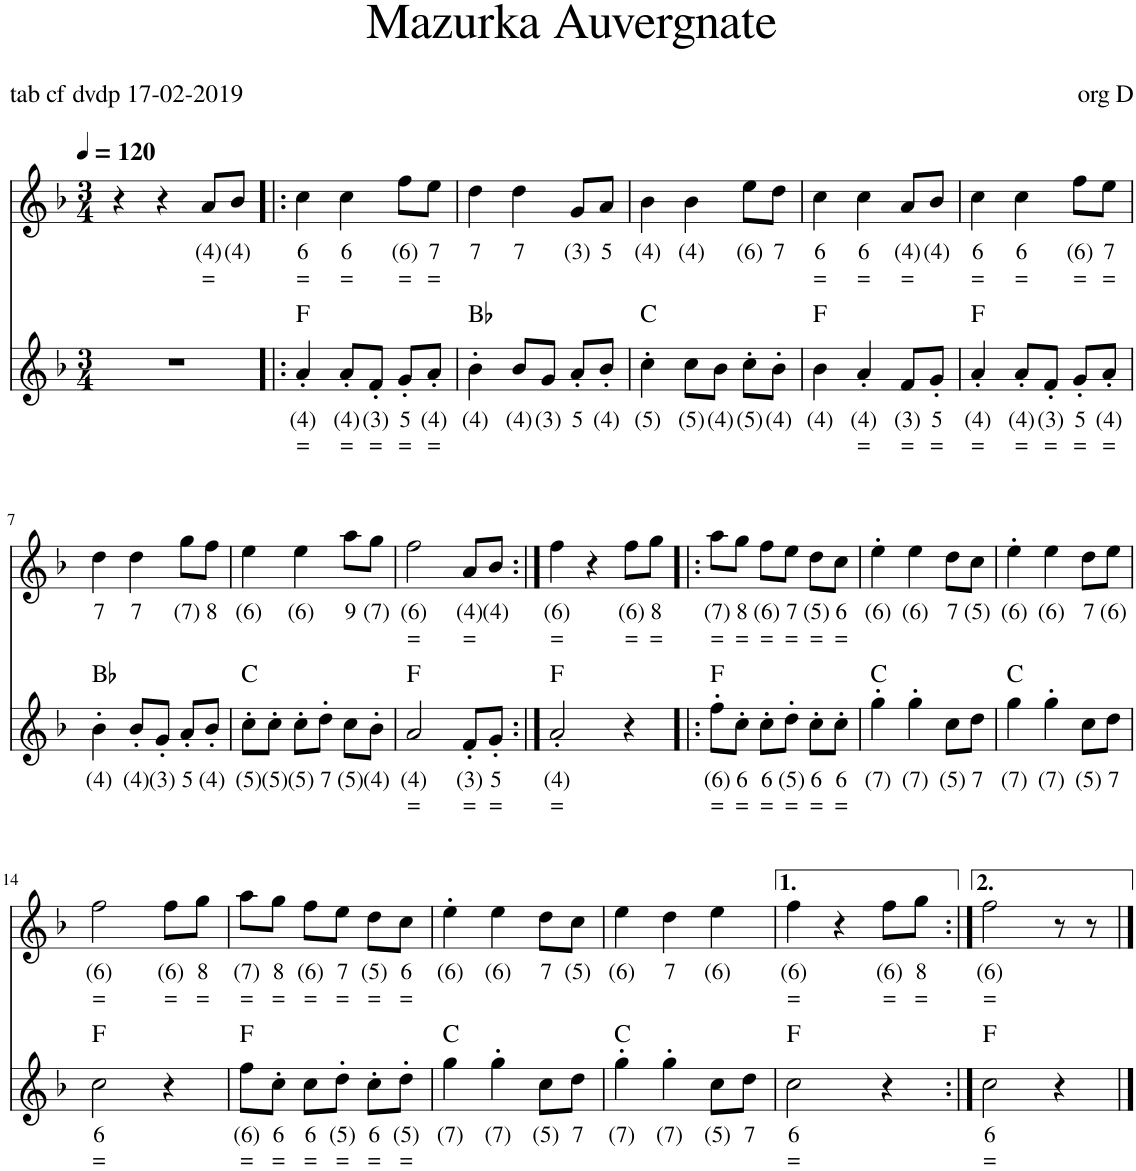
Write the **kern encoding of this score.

**kern	**text	**text	**harte	**kern	**text	**text
*part2	*part2	*part2	*part2	*part1	*part1	*part1
*staff2	*staff2	*staff2	*	*staff1	*staff1	*staff1
*I"Piano, Scarlett 2i4 USB	*	*	*	*I"Stem	*	*
*clefG2	*	*	*	*clefG2	*	*
*k[b-]	*	*	*	*k[b-]	*	*
*M3/4	*	*	*	*M3/4	*	*
*MM120	*	*	*	*MM120	*	*
=1	=1	=1	=1	=1	=1	=1
2.r	.	.	.	4r	.	.
.	.	.	.	4r	.	.
!	!	!	!	!	!LO:LY:b	!LO:LY:b
.	.	.	.	8a/L	(4)	=
!	!	!	!	!	!LO:LY:b	!
.	.	.	.	8b-/J	(4)	.
=2!|:	=2!|:	=2!|:	=2!|:	=2!|:	=2!|:	=2!|:
!	!LO:LY:b	!LO:LY:b	!	!	!LO:LY:b	!LO:LY:b
4a'/	(4)	=	F:maj	4cc\	6	=
!	!LO:LY:b	!LO:LY:b	!	!	!LO:LY:b	!LO:LY:b
8a'/L	(4)	=	.	4cc\	6	=
!	!LO:LY:b	!LO:LY:b	!	!	!	!
8f'/J	(3)	=	.	.	.	.
!	!LO:LY:b	!LO:LY:b	!	!	!LO:LY:b	!LO:LY:b
8g'/L	5	=	.	8ff\L	(6)	=
!	!LO:LY:b	!LO:LY:b	!	!	!LO:LY:b	!LO:LY:b
8a'/J	(4)	=	.	8ee\J	7	=
=3	=3	=3	=3	=3	=3	=3
!	!LO:LY:b	!	!	!	!LO:LY:b	!
4b-'\	(4)	.	Bb:maj	4dd\	7	.
!	!LO:LY:b	!	!	!	!LO:LY:b	!
8b-/L	(4)	.	.	4dd\	7	.
!	!LO:LY:b	!	!	!	!	!
8g/J	(3)	.	.	.	.	.
!	!LO:LY:b	!	!	!	!LO:LY:b	!
8a'/L	5	.	.	8g/L	(3)	.
!	!LO:LY:b	!	!	!	!LO:LY:b	!
8b-'/J	(4)	.	.	8a/J	5	.
=4	=4	=4	=4	=4	=4	=4
!	!LO:LY:b	!	!	!	!LO:LY:b	!
4cc'\	(5)	.	C:maj	4b-\	(4)	.
!	!LO:LY:b	!	!	!	!LO:LY:b	!
8cc\L	(5)	.	.	4b-\	(4)	.
!	!LO:LY:b	!	!	!	!	!
8b-\J	(4)	.	.	.	.	.
!	!LO:LY:b	!	!	!	!LO:LY:b	!
8cc'\L	(5)	.	.	8ee\L	(6)	.
!	!LO:LY:b	!	!	!	!LO:LY:b	!
8b-'\J	(4)	.	.	8dd\J	7	.
=5	=5	=5	=5	=5	=5	=5
!	!LO:LY:b	!	!	!	!LO:LY:b	!LO:LY:b
4b-\	(4)	.	F:maj	4cc\	6	=
!	!LO:LY:b	!LO:LY:b	!	!	!LO:LY:b	!LO:LY:b
4a'/	(4)	=	.	4cc\	6	=
!	!LO:LY:b	!LO:LY:b	!	!	!LO:LY:b	!LO:LY:b
8f/L	(3)	=	.	8a/L	(4)	=
!	!LO:LY:b	!LO:LY:b	!	!	!LO:LY:b	!
8g'/J	5	=	.	8b-/J	(4)	.
=6	=6	=6	=6	=6	=6	=6
!	!LO:LY:b	!LO:LY:b	!	!	!LO:LY:b	!LO:LY:b
4a'/	(4)	=	F:maj	4cc\	6	=
!	!LO:LY:b	!LO:LY:b	!	!	!LO:LY:b	!LO:LY:b
8a'/L	(4)	=	.	4cc\	6	=
!	!LO:LY:b	!LO:LY:b	!	!	!	!
8f'/J	(3)	=	.	.	.	.
!	!LO:LY:b	!LO:LY:b	!	!	!LO:LY:b	!LO:LY:b
8g'/L	5	=	.	8ff\L	(6)	=
!	!LO:LY:b	!LO:LY:b	!	!	!LO:LY:b	!LO:LY:b
8a'/J	(4)	=	.	8ee\J	7	=
!!LO:LB:g=z
=7	=7	=7	=7	=7	=7	=7
!	!LO:LY:b	!	!	!	!LO:LY:b	!
4b-'\	(4)	.	Bb:maj	4dd\	7	.
!	!LO:LY:b	!	!	!	!LO:LY:b	!
8b-'/L	(4)	.	.	4dd\	7	.
!	!LO:LY:b	!	!	!	!	!
8g'/J	(3)	.	.	.	.	.
!	!LO:LY:b	!	!	!	!LO:LY:b	!
8a'/L	5	.	.	8gg\L	(7)	.
!	!LO:LY:b	!	!	!	!LO:LY:b	!
8b-'/J	(4)	.	.	8ff\J	8	.
=8	=8	=8	=8	=8	=8	=8
!	!LO:LY:b	!	!	!	!LO:LY:b	!
8cc'\L	(5)	.	C:maj	4ee\	(6)	.
!	!LO:LY:b	!	!	!	!	!
8cc'\J	(5)	.	.	.	.	.
!	!LO:LY:b	!	!	!	!LO:LY:b	!
8cc'\L	(5)	.	.	4ee\	(6)	.
!	!LO:LY:b	!	!	!	!	!
8dd'\J	7	.	.	.	.	.
!	!LO:LY:b	!	!	!	!LO:LY:b	!
8cc\L	(5)	.	.	8aa\L	9	.
!	!LO:LY:b	!	!	!	!LO:LY:b	!
8b-'\J	(4)	.	.	8gg\J	(7)	.
=9	=9	=9	=9	=9	=9	=9
!	!LO:LY:b	!LO:LY:b	!	!	!LO:LY:b	!LO:LY:b
2a/	(4)	=	F:maj	2ff\	(6)	=
!	!LO:LY:b	!LO:LY:b	!	!	!LO:LY:b	!LO:LY:b
8f'/L	(3)	=	.	8a/L	(4)	=
!	!LO:LY:b	!LO:LY:b	!	!	!LO:LY:b	!
8g'/J	5	=	.	8b-/J	(4)	.
=10:|!	=10:|!	=10:|!	=10:|!	=10:|!	=10:|!	=10:|!
!	!LO:LY:b	!LO:LY:b	!	!	!LO:LY:b	!LO:LY:b
2a'/	(4)	=	F:maj	4ff\	(6)	=
.	.	.	.	4r	.	.
!	!	!	!	!	!LO:LY:b	!LO:LY:b
4r	.	.	.	8ff\L	(6)	=
!	!	!	!	!	!LO:LY:b	!LO:LY:b
.	.	.	.	8gg\J	8	=
=11!|:	=11!|:	=11!|:	=11!|:	=11!|:	=11!|:	=11!|:
!	!LO:LY:b	!LO:LY:b	!	!	!LO:LY:b	!LO:LY:b
8ff'\L	(6)	=	F:maj	8aa\L	(7)	=
!	!LO:LY:b	!LO:LY:b	!	!	!LO:LY:b	!LO:LY:b
8cc'\J	6	=	.	8gg\J	8	=
!	!LO:LY:b	!LO:LY:b	!	!	!LO:LY:b	!LO:LY:b
8cc'\L	6	=	.	8ff\L	(6)	=
!	!LO:LY:b	!LO:LY:b	!	!	!LO:LY:b	!LO:LY:b
8dd'\J	(5)	=	.	8ee\J	7	=
!	!LO:LY:b	!LO:LY:b	!	!	!LO:LY:b	!LO:LY:b
8cc'\L	6	=	.	8dd\L	(5)	=
!	!LO:LY:b	!LO:LY:b	!	!	!LO:LY:b	!LO:LY:b
8cc'\J	6	=	.	8cc\J	6	=
=12	=12	=12	=12	=12	=12	=12
!	!LO:LY:b	!	!	!	!LO:LY:b	!
4gg'\	(7)	.	C:maj	4ee'\	(6)	.
!	!LO:LY:b	!	!	!	!LO:LY:b	!
4gg'\	(7)	.	.	4ee\	(6)	.
!	!LO:LY:b	!	!	!	!LO:LY:b	!
8cc\L	(5)	.	.	8dd\L	7	.
!	!LO:LY:b	!	!	!	!LO:LY:b	!
8dd\J	7	.	.	8cc\J	(5)	.
=13	=13	=13	=13	=13	=13	=13
!	!LO:LY:b	!	!	!	!LO:LY:b	!
4gg\	(7)	.	C:maj	4ee'\	(6)	.
!	!LO:LY:b	!	!	!	!LO:LY:b	!
4gg'\	(7)	.	.	4ee\	(6)	.
!	!LO:LY:b	!	!	!	!LO:LY:b	!
8cc\L	(5)	.	.	8dd\L	7	.
!	!LO:LY:b	!	!	!	!LO:LY:b	!
8dd\J	7	.	.	8ee\J	(6)	.
!!LO:LB:g=z
=14	=14	=14	=14	=14	=14	=14
!	!LO:LY:b	!LO:LY:b	!	!	!LO:LY:b	!LO:LY:b
2cc\	6	=	F:maj	2ff\	(6)	=
!	!	!	!	!	!LO:LY:b	!LO:LY:b
4r	.	.	.	8ff\L	(6)	=
!	!	!	!	!	!LO:LY:b	!LO:LY:b
.	.	.	.	8gg\J	8	=
=15	=15	=15	=15	=15	=15	=15
!	!LO:LY:b	!LO:LY:b	!	!	!LO:LY:b	!LO:LY:b
8ff\L	(6)	=	F:maj	8aa\L	(7)	=
!	!LO:LY:b	!LO:LY:b	!	!	!LO:LY:b	!LO:LY:b
8cc'\J	6	=	.	8gg\J	8	=
!	!LO:LY:b	!LO:LY:b	!	!	!LO:LY:b	!LO:LY:b
8cc\L	6	=	.	8ff\L	(6)	=
!	!LO:LY:b	!LO:LY:b	!	!	!LO:LY:b	!LO:LY:b
8dd'\J	(5)	=	.	8ee\J	7	=
!	!LO:LY:b	!LO:LY:b	!	!	!LO:LY:b	!LO:LY:b
8cc'\L	6	=	.	8dd\L	(5)	=
!	!LO:LY:b	!LO:LY:b	!	!	!LO:LY:b	!LO:LY:b
8dd'\J	(5)	=	.	8cc\J	6	=
=16	=16	=16	=16	=16	=16	=16
!	!LO:LY:b	!	!	!	!LO:LY:b	!
4gg\	(7)	.	C:maj	4ee'\	(6)	.
!	!LO:LY:b	!	!	!	!LO:LY:b	!
4gg'\	(7)	.	.	4ee\	(6)	.
!	!LO:LY:b	!	!	!	!LO:LY:b	!
8cc\L	(5)	.	.	8dd\L	7	.
!	!LO:LY:b	!	!	!	!LO:LY:b	!
8dd\J	7	.	.	8cc\J	(5)	.
=17	=17	=17	=17	=17	=17	=17
!	!LO:LY:b	!	!	!	!LO:LY:b	!
4gg'\	(7)	.	C:maj	4ee\	(6)	.
!	!LO:LY:b	!	!	!	!LO:LY:b	!
4gg'\	(7)	.	.	4dd\	7	.
!	!LO:LY:b	!	!	!	!LO:LY:b	!
8cc\L	(5)	.	.	4ee\	(6)	.
!	!LO:LY:b	!	!	!	!	!
8dd\J	7	.	.	.	.	.
=18	=18	=18	=18	=18	=18	=18
!	!LO:LY:b	!LO:LY:b	!	!	!LO:LY:b	!LO:LY:b
2cc\	6	=	F:maj	4ff\	(6)	=
.	.	.	.	4r	.	.
!	!	!	!	!	!LO:LY:b	!LO:LY:b
4r	.	.	.	8ff\L	(6)	=
!	!	!	!	!	!LO:LY:b	!LO:LY:b
.	.	.	.	8gg\J	8	=
=19:|!	=19:|!	=19:|!	=19:|!	=19:|!	=19:|!	=19:|!
!	!LO:LY:b	!LO:LY:b	!	!	!LO:LY:b	!LO:LY:b
2cc\	6	=	F:maj	2ff\	(6)	=
4r	.	.	.	8r	.	.
.	.	.	.	8r	.	.
==	==	==	==	==	==	==
*-	*-	*-	*-	*-	*-	*-
